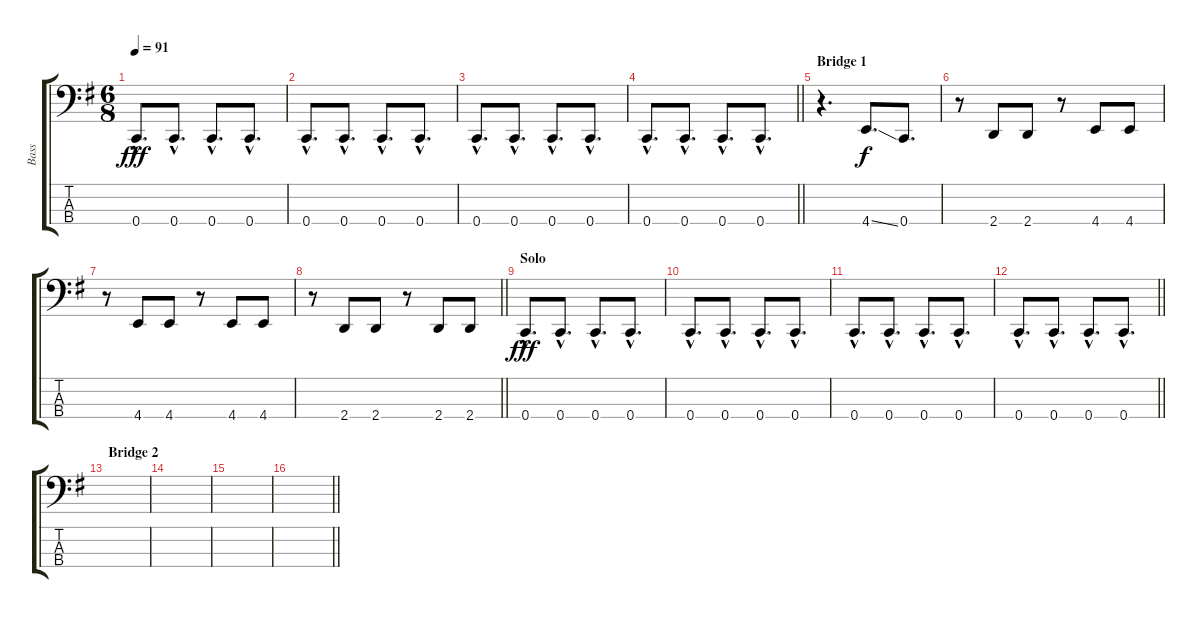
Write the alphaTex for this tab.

\track ("Bass" "Bass") {instrument electricbassfinger}
\staff {score tabs}
\tuning (F2 C2 G1 C1) {hide}
\ts (6 8)
\tempo 91
\clef f4
\ks eminor
0.4{hac}.8{d dy fff} 0.4{hac}.8{d} 0.4{hac}.8{d} 0.4{hac}.8{d} |
0.4{hac}.8{d} 0.4{hac}.8{d} 0.4{hac}.8{d} 0.4{hac}.8{d} |
0.4{hac}.8{d} 0.4{hac}.8{d} 0.4{hac}.8{d} 0.4{hac}.8{d} |
\barLineRight lightlight
0.4{hac}.8{d} 0.4{hac}.8{d} 0.4{hac}.8{d} 0.4{hac}.8{d} |
\section ("" "Bridge 1")
r.4{d} 4.4{ss}.8{d dy f} 0.4.8{d} |
r.8 2.4.8 2.4.8 r.8 4.4.8 4.4.8 |
r.8 4.4.8 4.4.8 r.8 4.4.8 4.4.8 |
\barLineRight lightlight
r.8 2.4.8 2.4.8 r.8 2.4.8 2.4.8 |
\section ("" "Solo")
0.4{hac}.8{d dy fff} 0.4{hac}.8{d} 0.4{hac}.8{d} 0.4{hac}.8{d} |
0.4{hac}.8{d} 0.4{hac}.8{d} 0.4{hac}.8{d} 0.4{hac}.8{d} |
0.4{hac}.8{d} 0.4{hac}.8{d} 0.4{hac}.8{d} 0.4{hac}.8{d} |
\barLineRight lightlight
0.4{hac}.8{d} 0.4{hac}.8{d} 0.4{hac}.8{d} 0.4{hac}.8{d} |
\section ("" "Bridge 2")
|
|
|
\barLineRight lightlight
